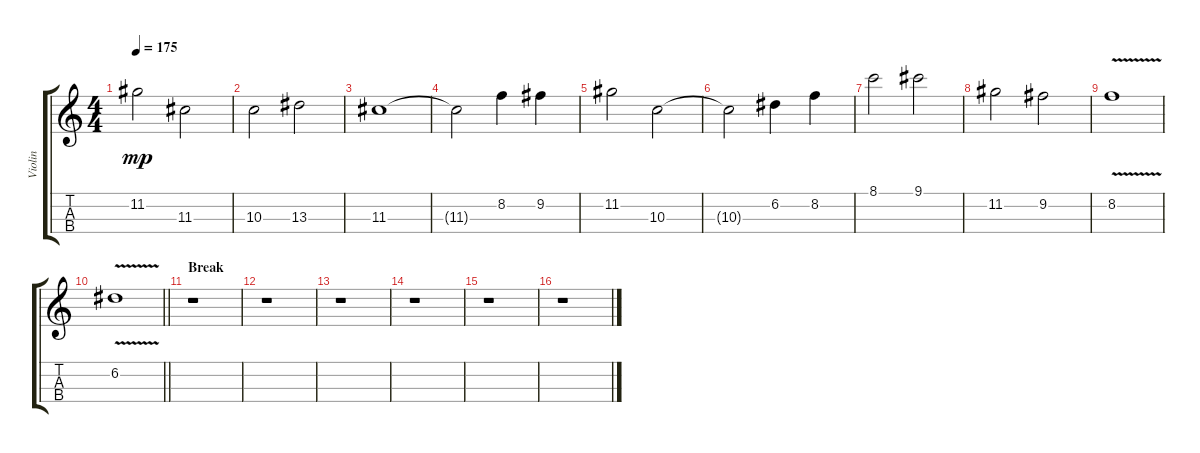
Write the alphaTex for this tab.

\track ("Violin" "Violin") {instrument violin}
\staff {score tabs}
\tuning (E5 A4 D4 G3) {hide}
\ts (4 4)
\tempo 175
\clef g2
\ks c
11.2.2{dy mp} 11.3.2 |
10.3.2 13.3.2 |
11.3.1 |
11.3{t}.2 8.2.4 9.2.4 |
11.2.2 10.3.2 |
10.3{t}.2 6.2.4 8.2.4 |
8.1.2 9.1.2 |
11.2.2 9.2.2 |
8.2{v}.1 |
\barLineRight lightlight
6.2{v}.1 |
\section ("" "Break")
r.1 |
r.1 |
r.1 |
r.1 |
r.1 |
r.1
